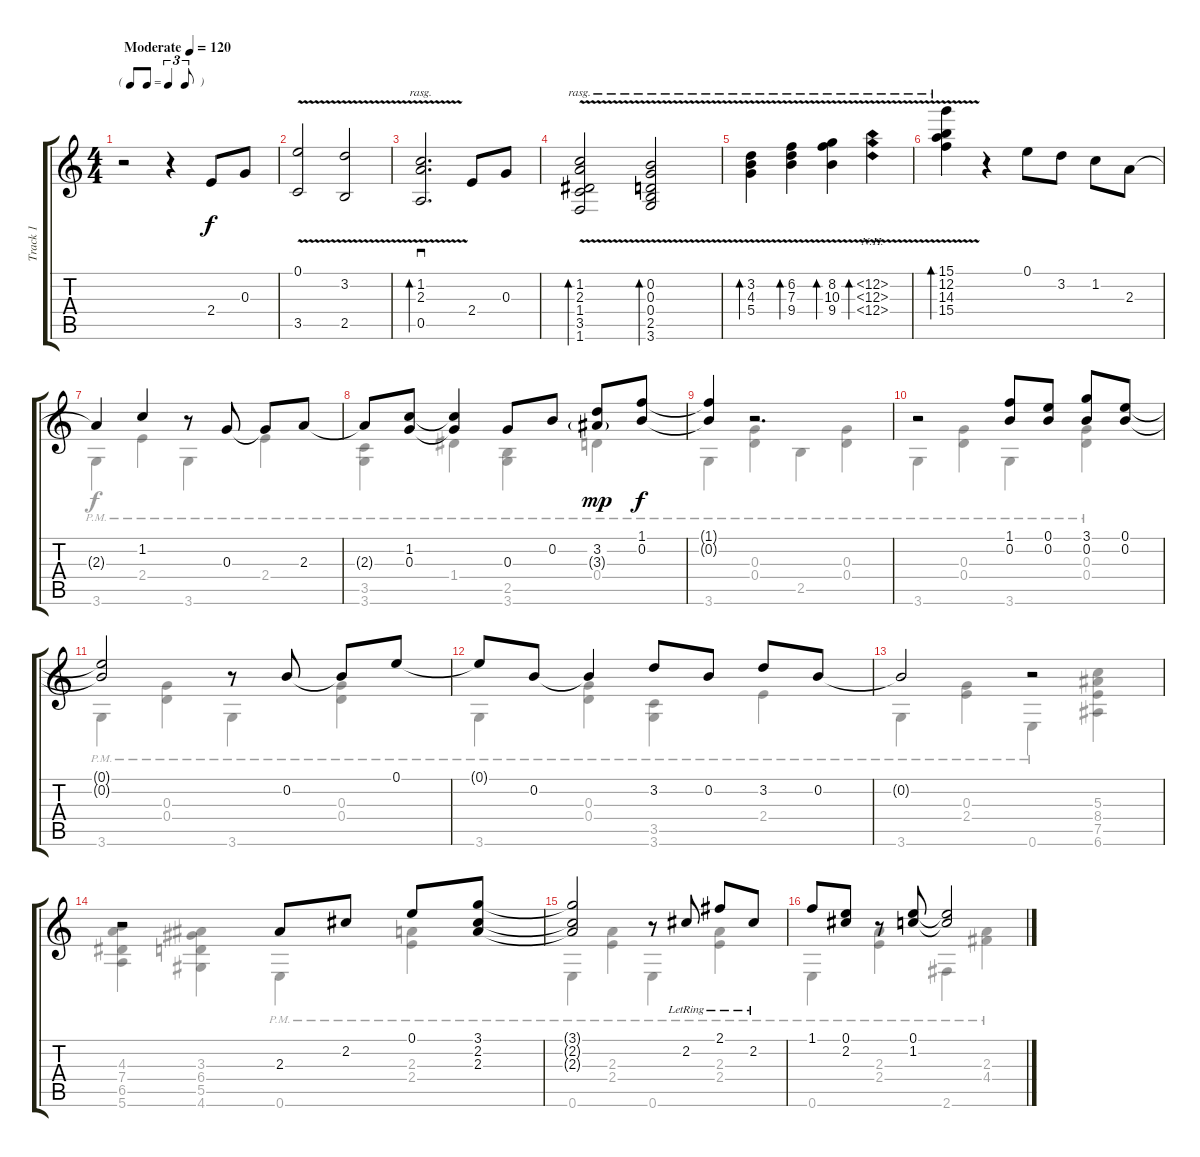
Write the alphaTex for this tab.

\track ("Track 1" "Track 1") {instrument acousticguitarsteel}
\staff {score tabs}
\tuning (E4 B3 G3 D3 A2 E2) {hide}
\voice
\ts (4 4)
\tf triplet8th
\tempo (120 "Moderate")
\clef g2
\ks c
r.2{dy f instrument acousticguitarsteel} r.4 2.4.8 0.3.8 |
(0.1{v} 3.5).2 (3.2{v} 2.5).2 |
(1.2{v} 2.3 0.5).2{d sd bd 480 rasg ii} 2.4.8 0.3.8 |
(1.2{v} 2.3 1.4 3.5 1.6).2{bd 480 rasg ii} (0.2{v} 0.3 0.4 2.5 3.6).2{bd 480 rasg ii} |
(3.2{v} 4.3 5.4).4{bd 480 rasg ii beam Down} (6.2{v} 7.3 9.4).4{bd 480 rasg ii} (8.2{v} 10.3 9.4).4{bd 480 rasg ii} (12.2{nh v} 12.3{nh} 12.4{nh}).4{bd 480 rasg ii} |
(15.1{v} 12.2 14.3 15.4).4{bd 480 rasg ii} r.4 0.1.8 3.2.8 1.2.8 2.3.8 |
2.3{t}.4 1.2.4 r.8 0.3.8 0.3{t}.8 2.3.8 |
2.3{t}.8 (1.2 0.3).8 (1.2{t} 0.3{t}).4 0.3.8 0.2.8 (3.2 3.3{g}).8{dy mp} (1.1 0.2).8{dy f} |
(1.1{t} 0.2{t}).4 r.2{d} |
r.2 (1.1 0.2).8 (0.1 0.2).8 (3.1 0.2).8 (0.1 0.2).8 |
(0.1{t} 0.2{t}).2 r.8 0.2.8 0.2{t}.8 0.1.8 |
0.1{t}.8 0.2.8 0.2{t}.4 3.2.8 0.2.8 3.2.8 0.2.8 |
0.2{t}.2 r.2 |
r.2 2.3.8 2.2.8 0.1.8 (3.1 2.2 2.3).8 |
(3.1{t} 2.2{t} 2.3{t}).2 r.8 2.2{lr}.8 2.1{lr}.8 2.2{lr}.8 |
1.1.8 (0.1 2.2).8 r.8 (0.1 1.2).8 (0.1{t} 1.2{t}).2
\voice
\clef g2
\ottava regular
\simile none
\ks c
|
|
|
|
|
|
3.6{pm}.4 2.4{pm}.4 3.6{pm}.4 2.4{pm}.4 |
(3.5{pm} 3.6{pm}).4 1.4{pm}.4 (2.5{pm} 3.6{pm}).4 0.4{pm}.4 |
3.6{pm}.4 (0.3{pm} 0.4{pm}).4 2.5{pm}.4 (0.3{pm} 0.4{pm}).4 |
3.6{pm}.4 (0.3{pm} 0.4{pm}).4 3.6{pm}.4 (0.3{pm} 0.4{pm}).4 |
3.6{pm}.4 (0.3{pm} 0.4{pm}).4 3.6{pm}.4 (0.3{pm} 0.4{pm}).4 |
3.6{pm}.4 (0.3{pm} 0.4{pm}).4 (3.5{pm} 3.6{pm}).4 2.4{pm}.4 |
3.6{pm}.4 (0.3{pm} 2.4{pm}).4 0.6{pm}.4 (5.3 8.4 7.5 6.6).4 |
(4.3 7.4 6.5 5.6).4 (3.3 6.4 5.5 4.6).4 0.6{pm}.4 (2.3{pm} 2.4{pm}).4 |
0.6{pm}.4 (2.3{pm} 2.4{pm}).4 0.6{pm}.4 (2.3{pm} 2.4{pm}).4 |
0.6{pm}.4 (2.3 2.4{pm}).4 2.6{pm}.4 (2.3{pm} 4.4{pm}).4
